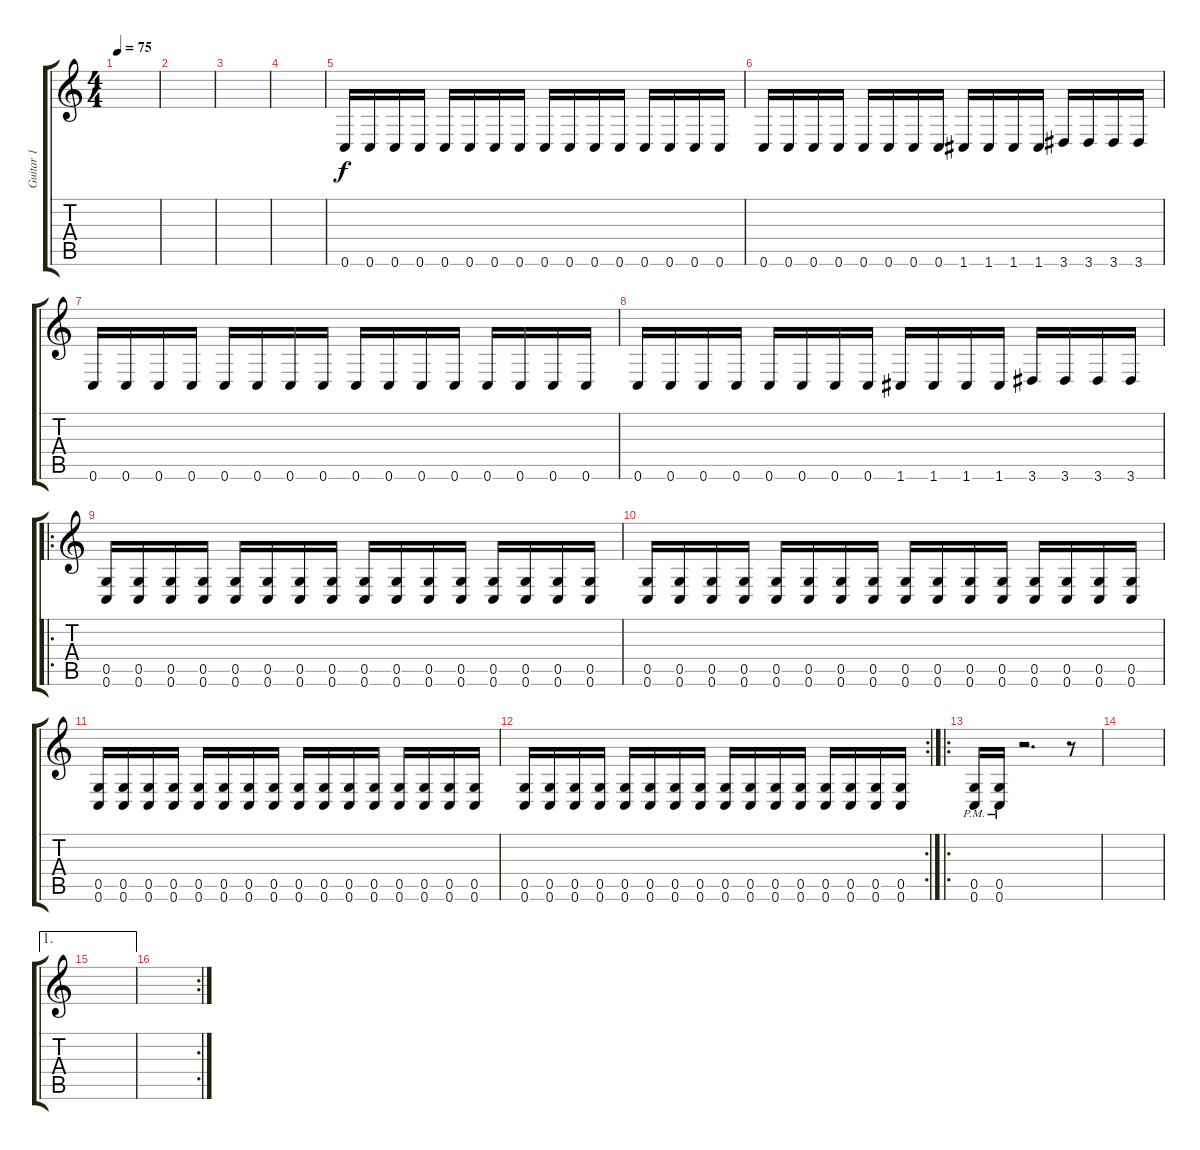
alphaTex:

\track ("Guitar 1" "Guitar 1") {instrument distortionguitar}
\staff {score tabs}
\tuning (D4 A3 F3 C3 G2 C2) {hide}
\ts (4 4)
\tempo 75
\clef g2
\ks c
|
|
|
|
0.6.16{volume 7 instrument electricguitarclean} 0.6.16 0.6.16 0.6.16 0.6.16 0.6.16 0.6.16 0.6.16 0.6.16 0.6.16 0.6.16 0.6.16 0.6.16 0.6.16 0.6.16 0.6.16 |
0.6.16 0.6.16 0.6.16 0.6.16 0.6.16 0.6.16 0.6.16 0.6.16 1.6.16 1.6.16 1.6.16 1.6.16 3.6.16 3.6.16 3.6.16 3.6.16 |
0.6.16 0.6.16 0.6.16 0.6.16 0.6.16 0.6.16 0.6.16 0.6.16 0.6.16 0.6.16 0.6.16 0.6.16 0.6.16 0.6.16 0.6.16 0.6.16 |
0.6.16 0.6.16 0.6.16 0.6.16 0.6.16 0.6.16 0.6.16 0.6.16 1.6.16 1.6.16 1.6.16 1.6.16 3.6.16 3.6.16 3.6.16 3.6.16 |
\ro
(0.5 0.6).16{volume 16 instrument distortionguitar} (0.5 0.6).16 (0.5 0.6).16 (0.5 0.6).16 (0.5 0.6).16 (0.5 0.6).16 (0.5 0.6).16 (0.5 0.6).16 (0.5 0.6).16 (0.5 0.6).16 (0.5 0.6).16 (0.5 0.6).16 (0.5 0.6).16 (0.5 0.6).16 (0.5 0.6).16 (0.5 0.6).16 |
(0.5 0.6).16{volume 16 instrument distortionguitar} (0.5 0.6).16 (0.5 0.6).16 (0.5 0.6).16 (0.5 0.6).16 (0.5 0.6).16 (0.5 0.6).16 (0.5 0.6).16 (0.5 0.6).16 (0.5 0.6).16 (0.5 0.6).16 (0.5 0.6).16 (0.5 0.6).16 (0.5 0.6).16 (0.5 0.6).16 (0.5 0.6).16 |
(0.5 0.6).16{volume 16 instrument distortionguitar} (0.5 0.6).16 (0.5 0.6).16 (0.5 0.6).16 (0.5 0.6).16 (0.5 0.6).16 (0.5 0.6).16 (0.5 0.6).16 (0.5 0.6).16 (0.5 0.6).16 (0.5 0.6).16 (0.5 0.6).16 (0.5 0.6).16 (0.5 0.6).16 (0.5 0.6).16 (0.5 0.6).16 |
\rc 2
(0.5 0.6).16{volume 16 instrument distortionguitar} (0.5 0.6).16 (0.5 0.6).16 (0.5 0.6).16 (0.5 0.6).16 (0.5 0.6).16 (0.5 0.6).16 (0.5 0.6).16 (0.5 0.6).16 (0.5 0.6).16 (0.5 0.6).16 (0.5 0.6).16 (0.5 0.6).16 (0.5 0.6).16 (0.5 0.6).16 (0.5 0.6).16 |
\ro
(0.5{pm} 0.6{pm}).16 (0.5{pm} 0.6{pm}).16 r.2{d} r.8 |
|
\ae 1
|
\rc 2
